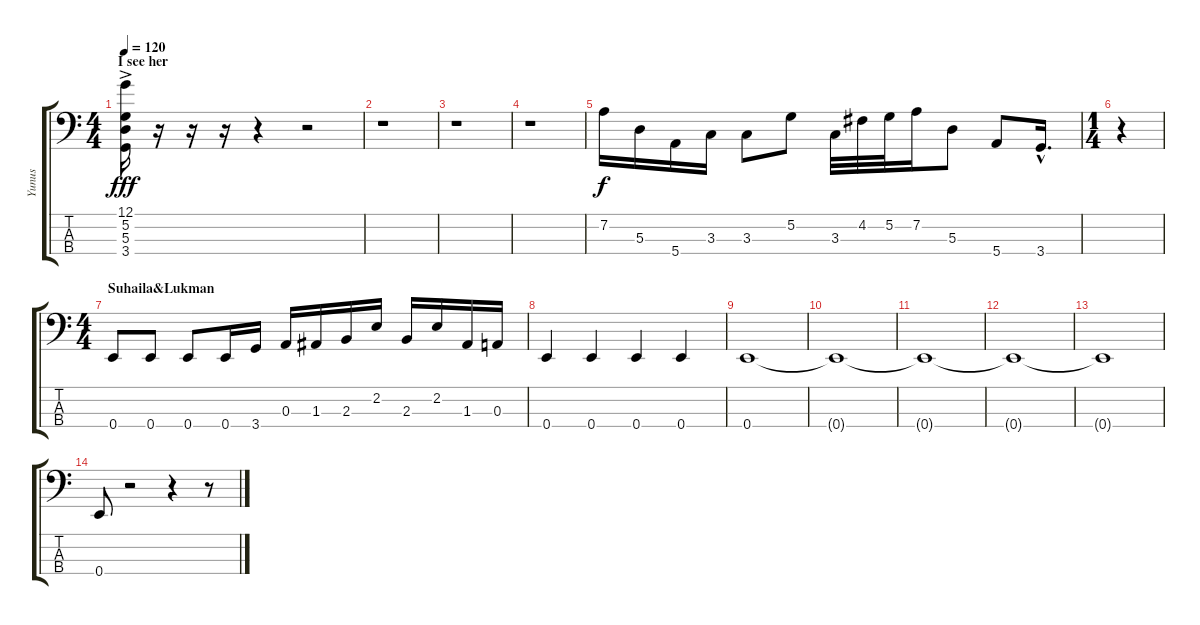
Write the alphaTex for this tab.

\track ("Yunus" "Yunus") {instrument synthbass1}
\staff {score tabs}
\tuning (G2 D2 A1 E1) {hide}
\ts (4 4)
\section ("" "I see her")
\tempo 120
\clef f4
\ks c
(12.1{ac} 5.2{ac} 5.3{ac} 3.4{ac}).16{dy fff instrument slapbass1} r.16 r.16 r.16 r.4 r.2 |
r.1 |
r.1 |
r.1 |
7.2.16{dy f} 5.3.16 5.4.16 3.3.16 3.3.8 5.2.8 3.3.32 4.2.32 5.2.32 7.2.16 5.3.8 5.4.8 3.4{hac}.16{d} |
\ts (1 4)
r.4 |
\ts (4 4)
\section ("" "Suhaila&Lukman")
0.4.8 0.4.8 0.4.8 0.4.16 3.4.16 0.3.16 1.3.16 2.3.16 2.2.16 2.3.16 2.2.16 1.3.16 0.3.16 |
0.4.4 0.4.4 0.4.4 0.4.4 |
0.4.1 |
0.4{t}.1 |
0.4{t}.1 |
0.4{t}.1 |
0.4{t}.1 |
0.4.8 r.2 r.4 r.8
